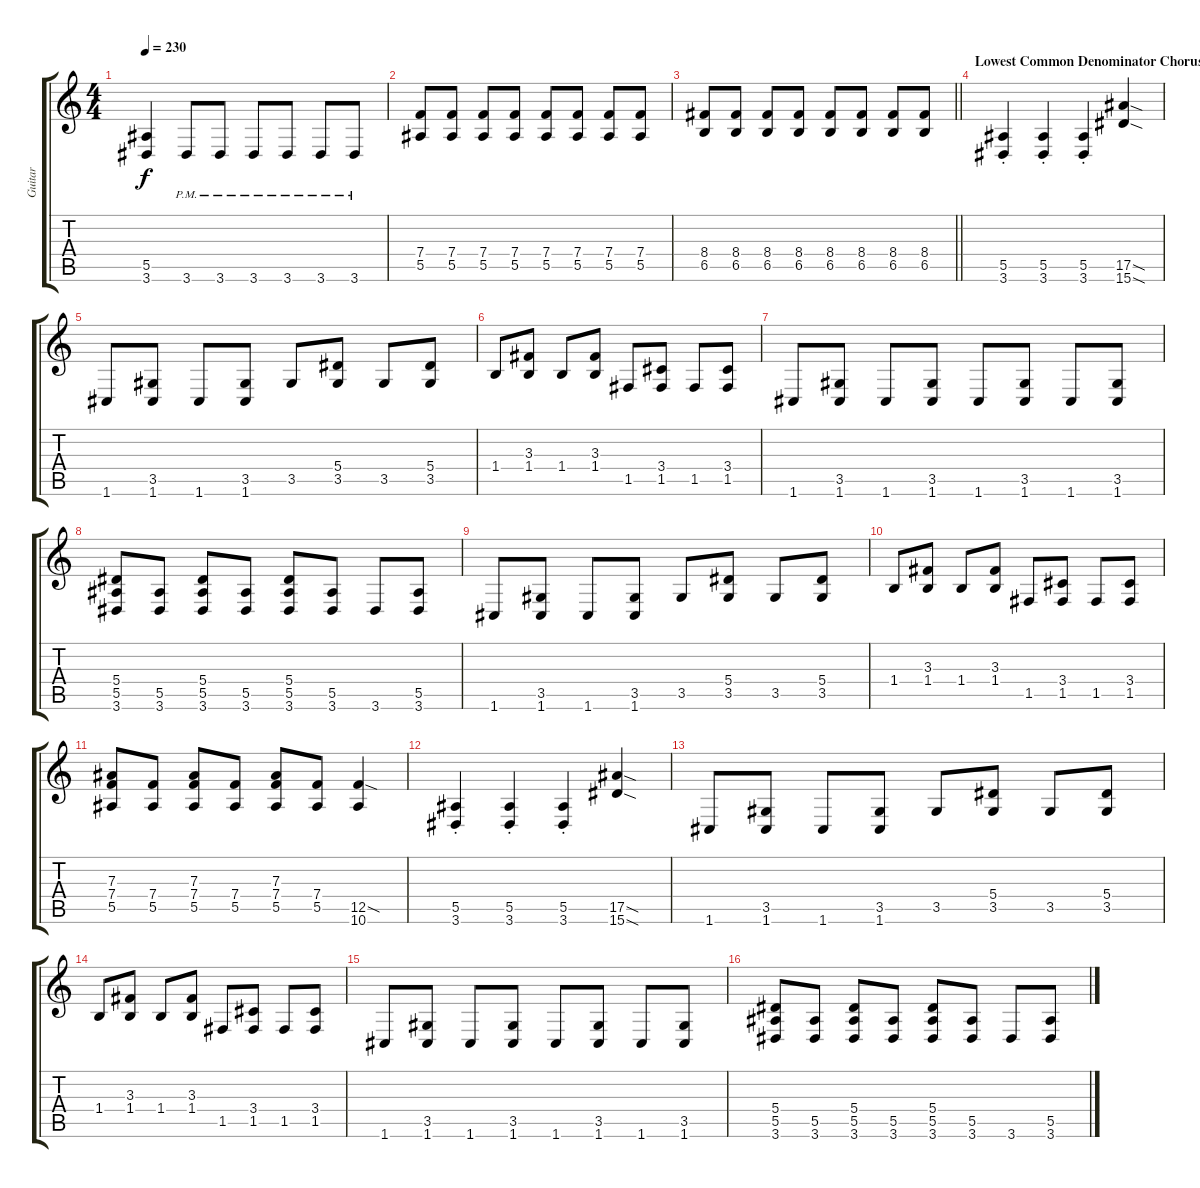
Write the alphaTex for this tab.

\track ("Guitar" "Guitar") {instrument distortionguitar}
\staff {score tabs}
\tuning (C4 G3 Eb3 Bb2 F2 C2) {hide}
\ts (4 4)
\tempo 230
\clef g2
\ks c
(5.5 3.6).4{dy f} 3.6{pm}.8 3.6{pm}.8 3.6{pm}.8 3.6{pm}.8 3.6{pm}.8 3.6{pm}.8 |
(7.4 5.5).8 (7.4 5.5).8 (7.4 5.5).8 (7.4 5.5).8 (7.4 5.5).8 (7.4 5.5).8 (7.4 5.5).8 (7.4 5.5).8 |
\barLineRight lightlight
(8.4 6.5).8 (8.4 6.5).8 (8.4 6.5).8 (8.4 6.5).8 (8.4 6.5).8 (8.4 6.5).8 (8.4 6.5).8 (8.4 6.5).8 |
\section ("" "Lowest Common Denominator Chorus")
(5.5{st} 3.6{st}).4 (5.5{st} 3.6{st}).4 (5.5{st} 3.6{st}).4 (17.5{sod} 15.6{sod}).4 |
1.6.8 (3.5 1.6).8 1.6.8 (3.5 1.6).8 3.5.8 (5.4 3.5).8 3.5.8 (5.4 3.5).8 |
1.4.8 (3.3 1.4).8 1.4.8 (3.3 1.4).8 1.5.8 (3.4 1.5).8 1.5.8 (3.4 1.5).8 |
1.6.8 (3.5 1.6).8 1.6.8 (3.5 1.6).8 1.6.8 (3.5 1.6).8 1.6.8 (3.5 1.6).8 |
(5.4 5.5 3.6).8 (5.5 3.6).8 (5.4 5.5 3.6).8 (5.5 3.6).8 (5.4 5.5 3.6).8 (5.5 3.6).8 3.6.8 (5.5 3.6).8 |
1.6.8 (3.5 1.6).8 1.6.8 (3.5 1.6).8 3.5.8 (5.4 3.5).8 3.5.8 (5.4 3.5).8 |
1.4.8 (3.3 1.4).8 1.4.8 (3.3 1.4).8 1.5.8 (3.4 1.5).8 1.5.8 (3.4 1.5).8 |
(7.3 7.4 5.5).8 (7.4 5.5).8 (7.3 7.4 5.5).8 (7.4 5.5).8 (7.3 7.4 5.5).8 (7.4 5.5).8 (12.5{sod} 10.6).4 |
(5.5{st} 3.6{st}).4 (5.5{st} 3.6{st}).4 (5.5{st} 3.6{st}).4 (17.5{sod} 15.6{sod}).4 |
1.6.8 (3.5 1.6).8 1.6.8 (3.5 1.6).8 3.5.8 (5.4 3.5).8 3.5.8 (5.4 3.5).8 |
1.4.8 (3.3 1.4).8 1.4.8 (3.3 1.4).8 1.5.8 (3.4 1.5).8 1.5.8 (3.4 1.5).8 |
1.6.8 (3.5 1.6).8 1.6.8 (3.5 1.6).8 1.6.8 (3.5 1.6).8 1.6.8 (3.5 1.6).8 |
(5.4 5.5 3.6).8 (5.5 3.6).8 (5.4 5.5 3.6).8 (5.5 3.6).8 (5.4 5.5 3.6).8 (5.5 3.6).8 3.6.8 (5.5 3.6).8
